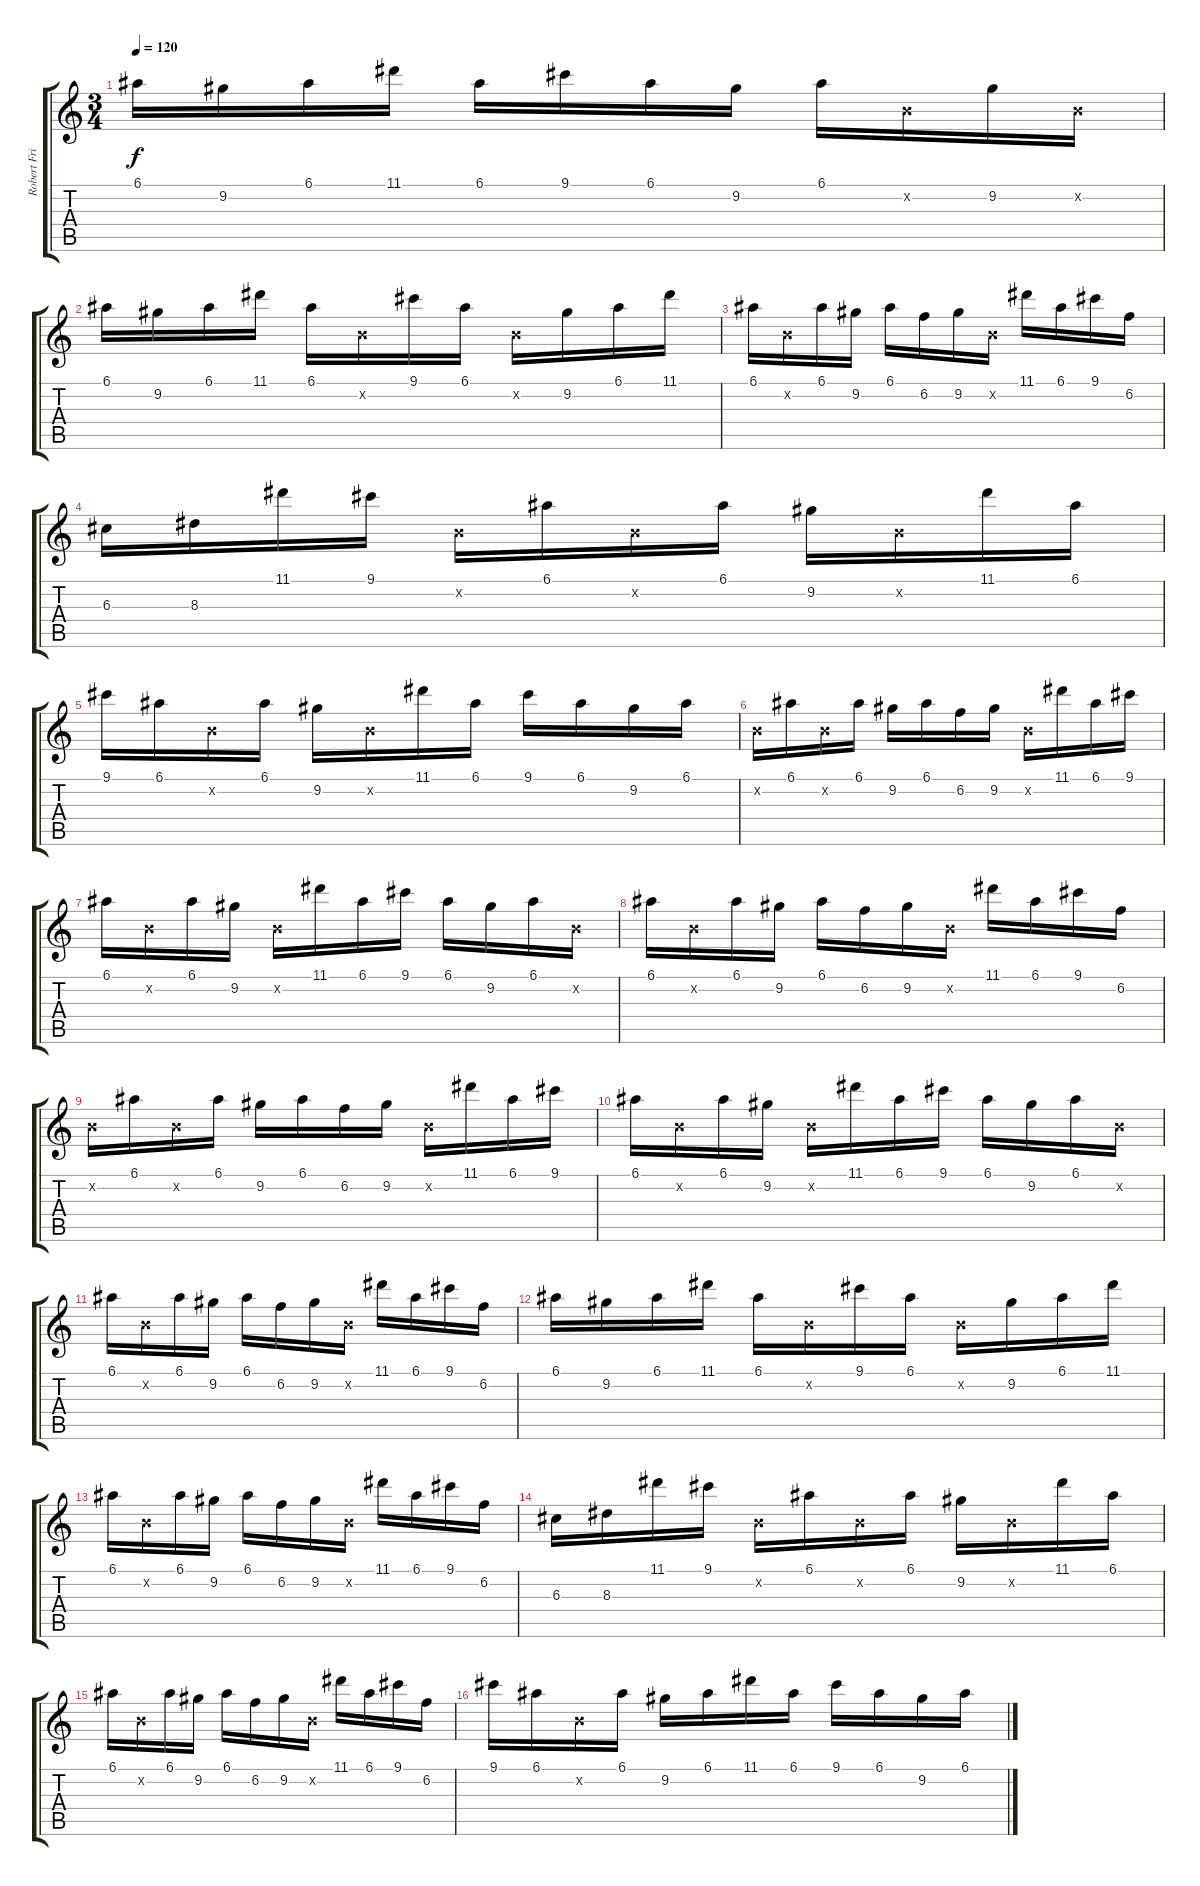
\track ("Robert Fripp (Guitar)" "Robert Fri") {instrument electricguitarjazz}
\staff {score tabs}
\tuning (E4 B3 G3 D3 A2 E2) {hide}
\ts (3 4)
\tempo 120
\clef g2
\ks c
6.1.16{dy f} 9.2.16 6.1.16 11.1.16 6.1.16 9.1.16 6.1.16 9.2.16 6.1.16 0.2{x}.16 9.2.16 0.2{x}.16 |
6.1.16 9.2.16 6.1.16 11.1.16 6.1.16 0.2{x}.16 9.1.16 6.1.16 0.2{x}.16 9.2.16 6.1.16 11.1.16 |
6.1.16 0.2{x}.16 6.1.16 9.2.16 6.1.16 6.2.16 9.2.16 0.2{x}.16 11.1.16 6.1.16 9.1.16 6.2.16 |
6.3.16 8.3.16 11.1.16 9.1.16 0.2{x}.16 6.1.16 0.2{x}.16 6.1.16 9.2.16 0.2{x}.16 11.1.16 6.1.16 |
9.1.16 6.1.16 0.2{x}.16 6.1.16 9.2.16 0.2{x}.16 11.1.16 6.1.16 9.1.16 6.1.16 9.2.16 6.1.16 |
0.2{x}.16 6.1.16 0.2{x}.16 6.1.16 9.2.16 6.1.16 6.2.16 9.2.16 0.2{x}.16 11.1.16 6.1.16 9.1.16 |
6.1.16 0.2{x}.16 6.1.16 9.2.16 0.2{x}.16 11.1.16 6.1.16 9.1.16 6.1.16 9.2.16 6.1.16 0.2{x}.16 |
6.1.16 0.2{x}.16 6.1.16 9.2.16 6.1.16 6.2.16 9.2.16 0.2{x}.16 11.1.16 6.1.16 9.1.16 6.2.16 |
0.2{x}.16 6.1.16 0.2{x}.16 6.1.16 9.2.16 6.1.16 6.2.16 9.2.16 0.2{x}.16 11.1.16 6.1.16 9.1.16 |
6.1.16 0.2{x}.16 6.1.16 9.2.16 0.2{x}.16 11.1.16 6.1.16 9.1.16 6.1.16 9.2.16 6.1.16 0.2{x}.16 |
6.1.16 0.2{x}.16 6.1.16 9.2.16 6.1.16 6.2.16 9.2.16 0.2{x}.16 11.1.16 6.1.16 9.1.16 6.2.16 |
6.1.16 9.2.16 6.1.16 11.1.16 6.1.16 0.2{x}.16 9.1.16 6.1.16 0.2{x}.16 9.2.16 6.1.16 11.1.16 |
6.1.16 0.2{x}.16 6.1.16 9.2.16 6.1.16 6.2.16 9.2.16 0.2{x}.16 11.1.16 6.1.16 9.1.16 6.2.16 |
6.3.16 8.3.16 11.1.16 9.1.16 0.2{x}.16 6.1.16 0.2{x}.16 6.1.16 9.2.16 0.2{x}.16 11.1.16 6.1.16 |
6.1.16 0.2{x}.16 6.1.16 9.2.16 6.1.16 6.2.16 9.2.16 0.2{x}.16 11.1.16 6.1.16 9.1.16 6.2.16 |
9.1.16 6.1.16 0.2{x}.16 6.1.16 9.2.16 6.1.16 11.1.16 6.1.16 9.1.16 6.1.16 9.2.16 6.1.16
